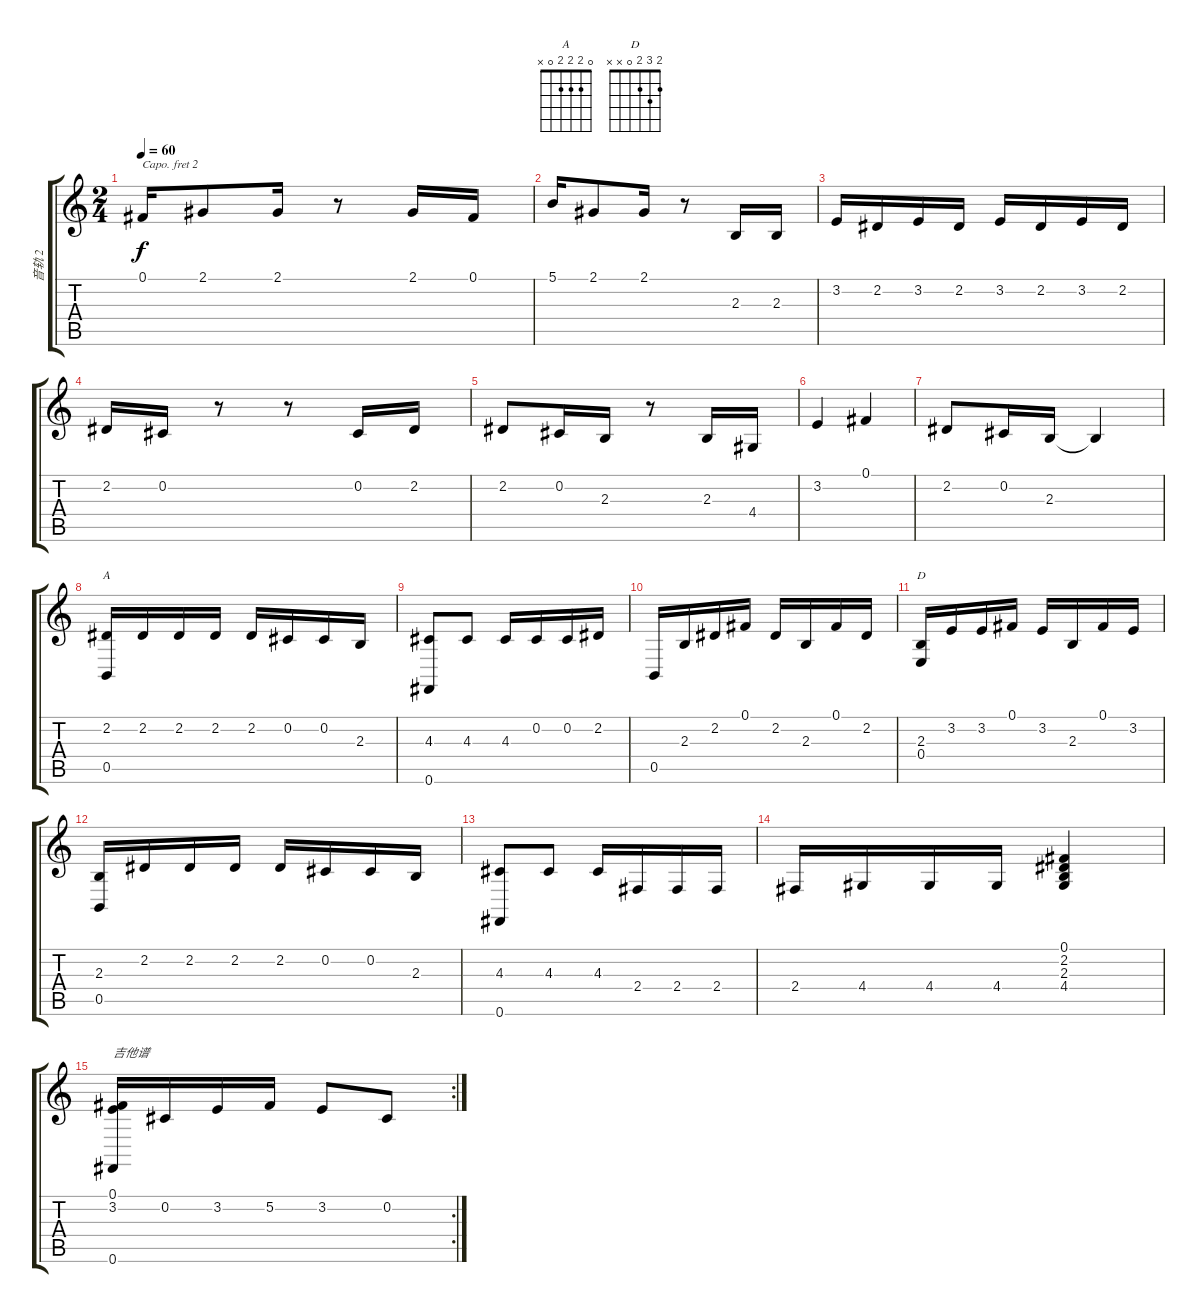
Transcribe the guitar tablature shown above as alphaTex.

\track ("音轨 2" "音轨 2") {instrument recorder}
\staff {score tabs}
\capo 2
\tuning (E4 B3 G3 D3 A2 E2) {hide}
\chord ("A" 0 2 2 2 0 x)
\chord ("D" 2 3 2 0 x x)
\ts (2 4)
\tempo 60
\clef g2
\ks c
0.1.16{dy f} 2.1.8 2.1.16 r.8 2.1.16 0.1.16 |
5.1.16 2.1.8 2.1.16 r.8 2.3.16 2.3.16 |
3.2.16 2.2.16 3.2.16 2.2.16 3.2.16 2.2.16 3.2.16 2.2.16 |
2.2.16 0.2.16 r.8 r.8 0.2.16 2.2.16 |
2.2.8 0.2.16 2.3.16 r.8 2.3.16 4.4.16 |
3.2.4 0.1.4 |
2.2.8 0.2.16 2.3.16 2.3{t}.4 |
(2.2 0.5).16{ch "A"} 2.2.16 2.2.16 2.2.16 2.2.16 0.2.16 0.2.16 2.3.16 |
(4.3 0.6).8 4.3.8 4.3.16 0.2.16 0.2.16 2.2.16 |
0.5.16 2.3.16 2.2.16 0.1.16 2.2.16 2.3.16 0.1.16 2.2.16 |
(2.3 0.4).16{ch "D"} 3.2.16 3.2.16 0.1.16 3.2.16 2.3.16 0.1.16 3.2.16 |
(2.3 0.5).16 2.2.16 2.2.16 2.2.16 2.2.16 0.2.16 0.2.16 2.3.16 |
(4.3 0.6).8 4.3.8 4.3.16 2.4.16 2.4.16 2.4.16 |
2.4.16 4.4.16 4.4.16 4.4.16 (0.1 2.2 2.3 4.4).4 |
\rc 2
(0.1 3.2 0.6).16{txt "吉他谱"} 0.2.16 3.2.16 5.2.16 3.2.8 0.2.8
